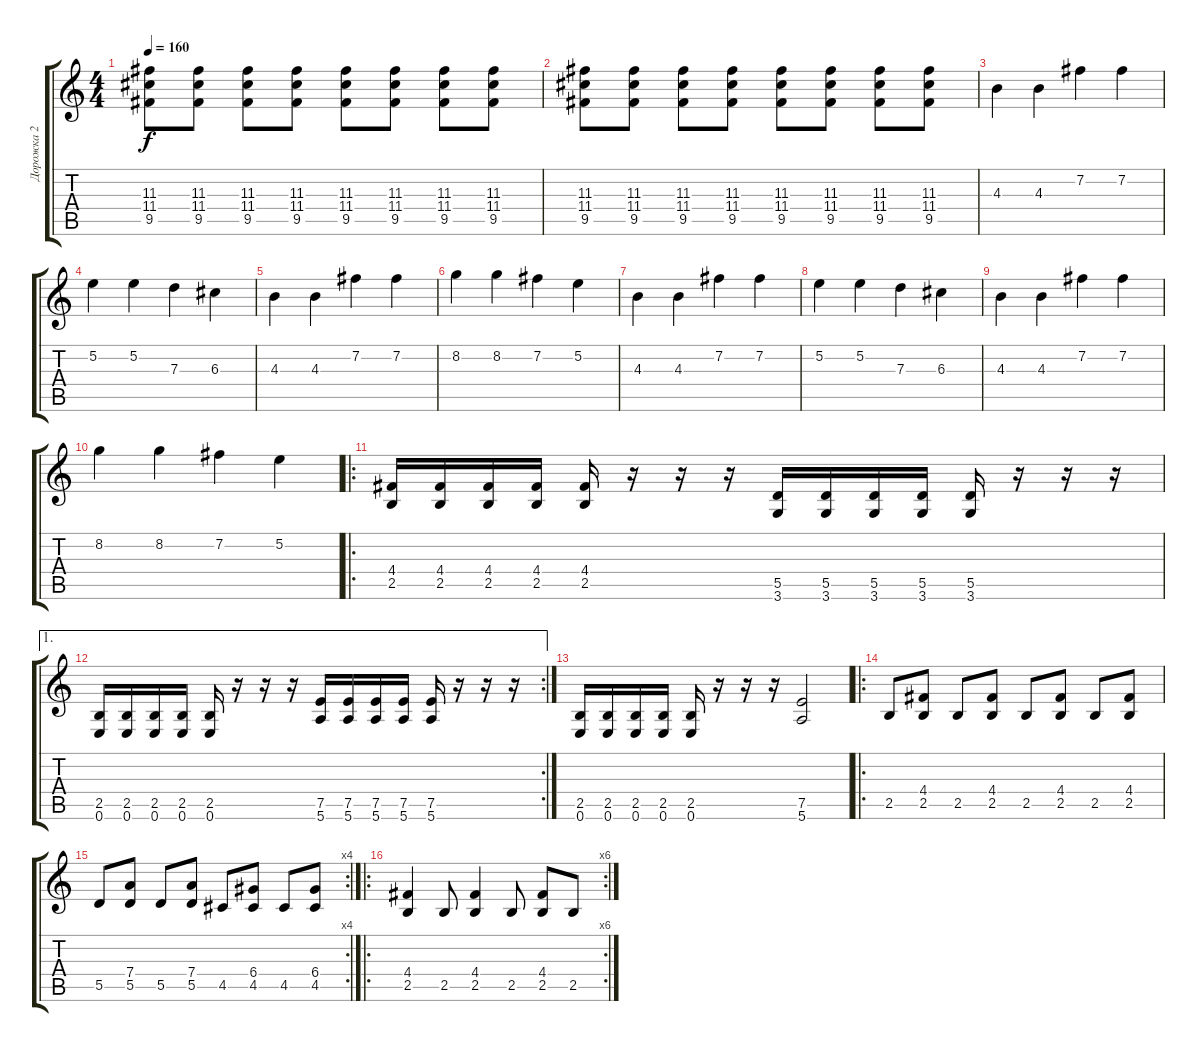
\track ("Дорожка 2" "Дорожка 2") {instrument distortionguitar}
\staff {score tabs}
\tuning (E4 B3 G3 D3 A2 E2) {hide}
\ts (4 4)
\tempo 160
\clef g2
\ks c
(11.3 11.4 9.5).8{dy f} (11.3 11.4 9.5).8 (11.3 11.4 9.5).8 (11.3 11.4 9.5).8 (11.3 11.4 9.5).8 (11.3 11.4 9.5).8 (11.3 11.4 9.5).8 (11.3 11.4 9.5).8 |
(11.3 11.4 9.5).8 (11.3 11.4 9.5).8 (11.3 11.4 9.5).8 (11.3 11.4 9.5).8 (11.3 11.4 9.5).8 (11.3 11.4 9.5).8 (11.3 11.4 9.5).8 (11.3 11.4 9.5).8 |
4.3.4 4.3.4 7.2.4 7.2.4 |
5.2.4 5.2.4 7.3.4 6.3.4 |
4.3.4 4.3.4 7.2.4 7.2.4 |
8.2.4 8.2.4 7.2.4 5.2.4 |
4.3.4 4.3.4 7.2.4 7.2.4 |
5.2.4 5.2.4 7.3.4 6.3.4 |
4.3.4 4.3.4 7.2.4 7.2.4 |
8.2.4 8.2.4 7.2.4 5.2.4 |
\ro
(4.4 2.5).16 (4.4 2.5).16 (4.4 2.5).16 (4.4 2.5).16 (4.4 2.5).16 r.16 r.16 r.16 (5.5 3.6).16 (5.5 3.6).16 (5.5 3.6).16 (5.5 3.6).16 (5.5 3.6).16 r.16 r.16 r.16 |
\ae 1
\rc 2
(2.5 0.6).16 (2.5 0.6).16 (2.5 0.6).16 (2.5 0.6).16 (2.5 0.6).16 r.16 r.16 r.16 (7.5 5.6).16 (7.5 5.6).16 (7.5 5.6).16 (7.5 5.6).16 (7.5 5.6).16 r.16 r.16 r.16 |
(2.5 0.6).16 (2.5 0.6).16 (2.5 0.6).16 (2.5 0.6).16 (2.5 0.6).16 r.16 r.16 r.16 (7.5 5.6).2 |
\ro
2.5.8 (4.4 2.5).8 2.5.8 (4.4 2.5).8 2.5.8 (4.4 2.5).8 2.5.8 (4.4 2.5).8 |
\rc 4
5.5.8 (7.4 5.5).8 5.5.8 (7.4 5.5).8 4.5.8 (6.4 4.5).8 4.5.8 (6.4 4.5).8 |
\ro
\rc 6
(4.4 2.5).4 2.5.8 (4.4 2.5).4 2.5.8 (4.4 2.5).8 2.5.8
